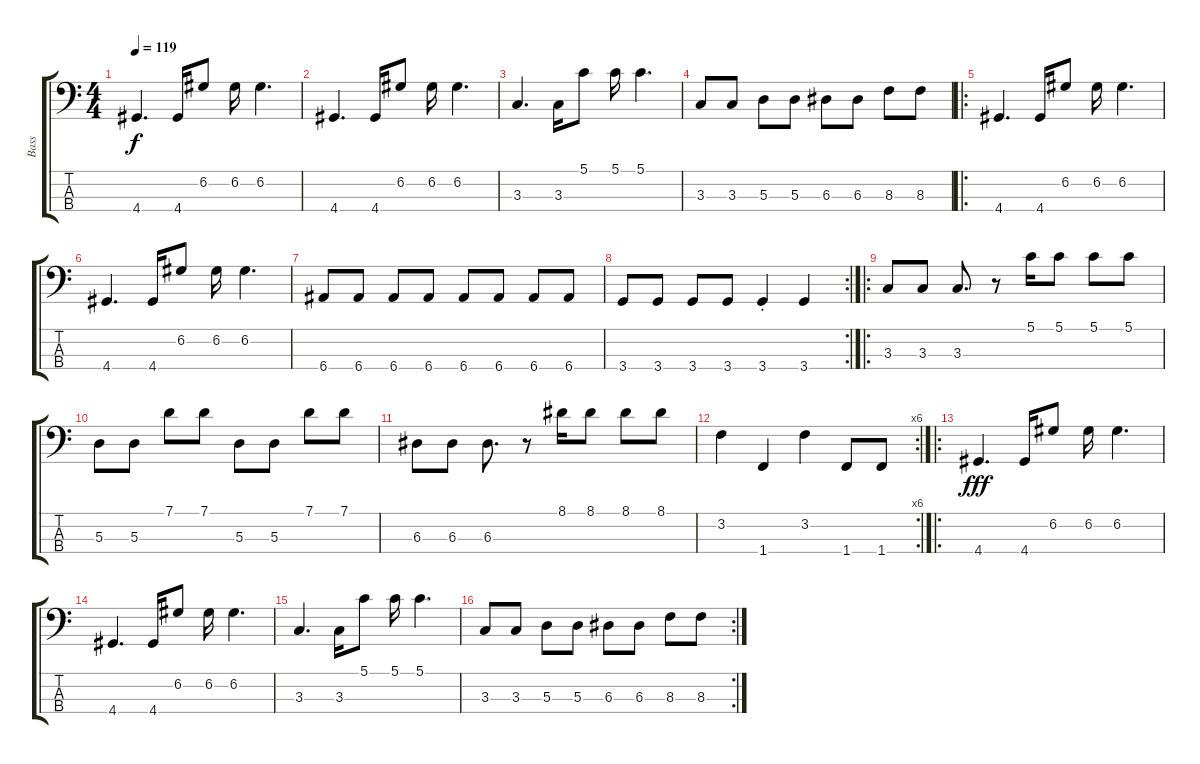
\track ("Bass" "Bass") {instrument electricbassfinger}
\staff {score tabs}
\tuning (G2 D2 A1 E1) {hide}
\ts (4 4)
\tempo 119
\clef f4
\ks c
4.4.4{d dy f} 4.4.16 6.2.8 6.2.16 6.2.4{d} |
4.4.4{d} 4.4.16 6.2.8 6.2.16 6.2.4{d} |
3.3.4{d} 3.3.16 5.1.8 5.1.16 5.1.4{d} |
3.3.8 3.3.8 5.3.8 5.3.8 6.3.8 6.3.8 8.3.8 8.3.8 |
\ro
4.4.4{d} 4.4.16 6.2.8 6.2.16 6.2.4{d} |
4.4.4{d} 4.4.16 6.2.8 6.2.16 6.2.4{d} |
6.4.8 6.4.8 6.4.8 6.4.8 6.4.8 6.4.8 6.4.8 6.4.8 |
\rc 2
3.4.8 3.4.8 3.4.8 3.4.8 3.4{st}.4 3.4.4 |
\ro
3.3.8 3.3.8 3.3.8{d} r.8 5.1.16 5.1.8 5.1.8 5.1.8 |
5.3.8 5.3.8 7.1.8 7.1.8 5.3.8 5.3.8 7.1.8 7.1.8 |
6.3.8 6.3.8 6.3.8{d} r.8 8.1.16 8.1.8 8.1.8 8.1.8 |
\rc 6
3.2.4 1.4.4 3.2.4 1.4.8 1.4.8 |
\ro
4.4.4{d dy fff} 4.4.16 6.2.8 6.2.16 6.2.4{d} |
4.4.4{d} 4.4.16 6.2.8 6.2.16 6.2.4{d} |
3.3.4{d} 3.3.16 5.1.8 5.1.16 5.1.4{d} |
\rc 2
3.3.8 3.3.8 5.3.8 5.3.8 6.3.8 6.3.8 8.3.8 8.3.8
